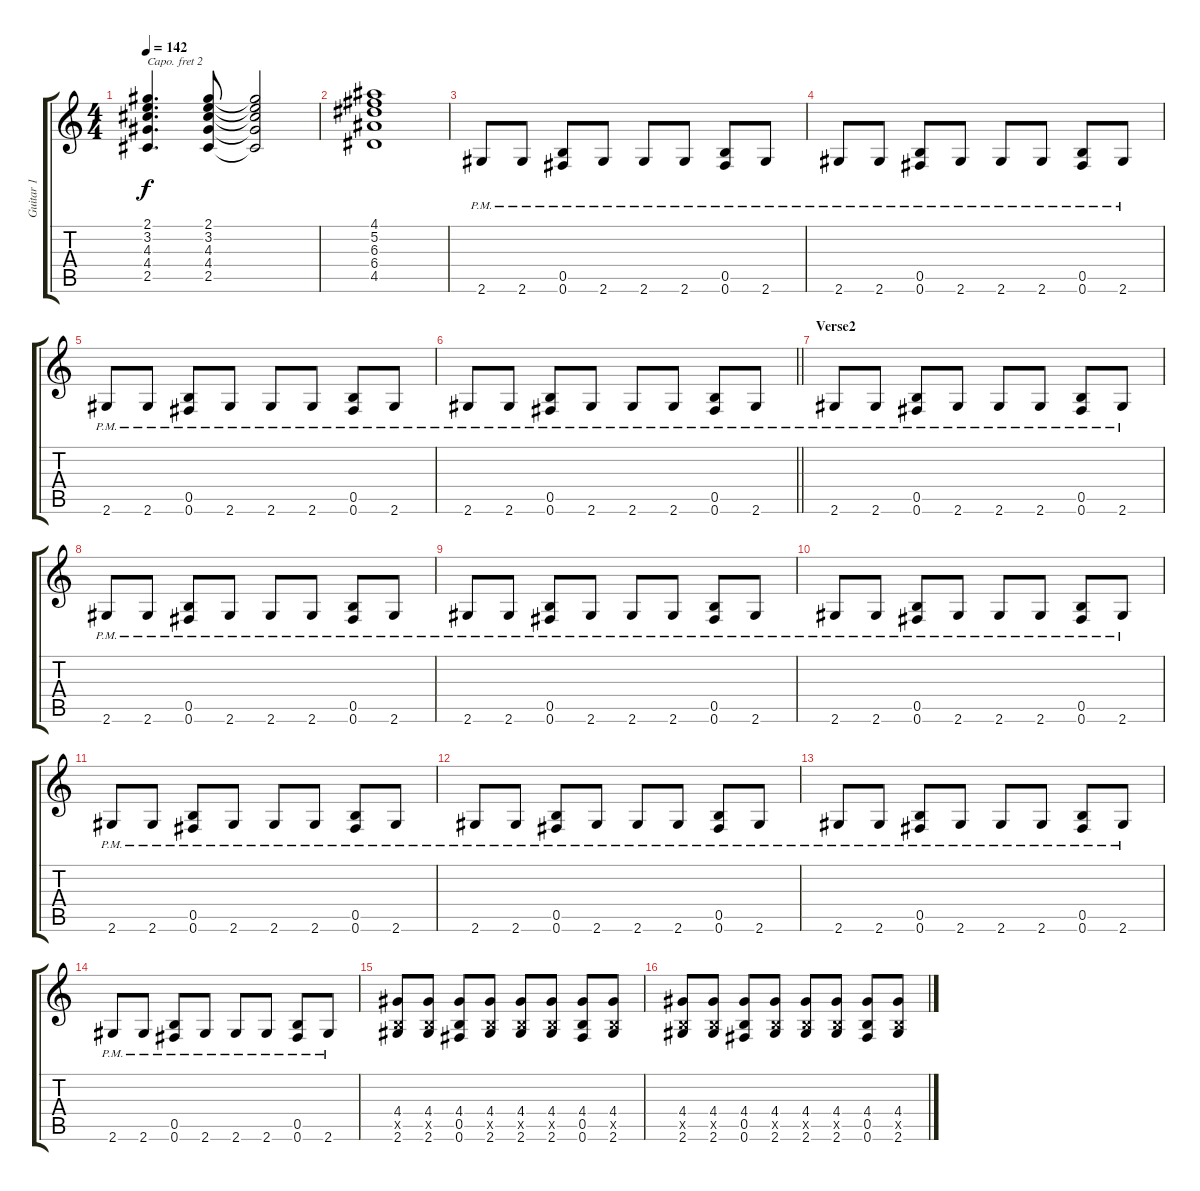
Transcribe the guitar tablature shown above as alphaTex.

\track ("Guitar 1" "Guitar 1") {instrument acousticguitarnylon}
\staff {score tabs}
\capo 2
\tuning (E4 B3 G3 D3 A2 E2) {hide}
\ts (4 4)
\tempo 142
\clef g2
\ks c
(2.1 3.2 4.3 4.4 2.5).4{d dy f} (2.1 3.2 4.3 4.4 2.5).8 (2.1{t} 3.2{t} 4.3{t} 4.4{t} 2.5{t}).2 |
(4.1 5.2 6.3 6.4 4.5).1 |
2.6{pm}.8 2.6{pm}.8 (0.5{pm} 0.6{pm}).8 2.6{pm}.8 2.6{pm}.8 2.6{pm}.8 (0.5{pm} 0.6{pm}).8 2.6{pm}.8 |
2.6{pm}.8 2.6{pm}.8 (0.5{pm} 0.6{pm}).8 2.6{pm}.8 2.6{pm}.8 2.6{pm}.8 (0.5{pm} 0.6{pm}).8 2.6{pm}.8 |
2.6{pm}.8 2.6{pm}.8 (0.5{pm} 0.6{pm}).8 2.6{pm}.8 2.6{pm}.8 2.6{pm}.8 (0.5{pm} 0.6{pm}).8 2.6{pm}.8 |
\barLineRight lightlight
2.6{pm}.8 2.6{pm}.8 (0.5{pm} 0.6{pm}).8 2.6{pm}.8 2.6{pm}.8 2.6{pm}.8 (0.5{pm} 0.6{pm}).8 2.6{pm}.8 |
\section ("" "Verse2")
2.6{pm}.8 2.6{pm}.8 (0.5{pm} 0.6{pm}).8 2.6{pm}.8 2.6{pm}.8 2.6{pm}.8 (0.5{pm} 0.6{pm}).8 2.6{pm}.8 |
2.6{pm}.8 2.6{pm}.8 (0.5{pm} 0.6{pm}).8 2.6{pm}.8 2.6{pm}.8 2.6{pm}.8 (0.5{pm} 0.6{pm}).8 2.6{pm}.8 |
2.6{pm}.8 2.6{pm}.8 (0.5{pm} 0.6{pm}).8 2.6{pm}.8 2.6{pm}.8 2.6{pm}.8 (0.5{pm} 0.6{pm}).8 2.6{pm}.8 |
2.6{pm}.8 2.6{pm}.8 (0.5{pm} 0.6{pm}).8 2.6{pm}.8 2.6{pm}.8 2.6{pm}.8 (0.5{pm} 0.6{pm}).8 2.6{pm}.8 |
2.6{pm}.8 2.6{pm}.8 (0.5{pm} 0.6{pm}).8 2.6{pm}.8 2.6{pm}.8 2.6{pm}.8 (0.5{pm} 0.6{pm}).8 2.6{pm}.8 |
2.6{pm}.8 2.6{pm}.8 (0.5{pm} 0.6{pm}).8 2.6{pm}.8 2.6{pm}.8 2.6{pm}.8 (0.5{pm} 0.6{pm}).8 2.6{pm}.8 |
2.6{pm}.8 2.6{pm}.8 (0.5{pm} 0.6{pm}).8 2.6{pm}.8 2.6{pm}.8 2.6{pm}.8 (0.5{pm} 0.6{pm}).8 2.6{pm}.8 |
2.6{pm}.8 2.6{pm}.8 (0.5{pm} 0.6{pm}).8 2.6{pm}.8 2.6{pm}.8 2.6{pm}.8 (0.5{pm} 0.6{pm}).8 2.6{pm}.8 |
(4.4 0.5{x} 2.6).8 (4.4 0.5{x} 2.6).8 (4.4 0.5 0.6).8 (4.4 0.5{x} 2.6).8 (4.4 0.5{x} 2.6).8 (4.4 0.5{x} 2.6).8 (4.4 0.5 0.6).8 (4.4 0.5{x} 2.6).8 |
(4.4 0.5{x} 2.6).8 (4.4 0.5{x} 2.6).8 (4.4 0.5 0.6).8 (4.4 0.5{x} 2.6).8 (4.4 0.5{x} 2.6).8 (4.4 0.5{x} 2.6).8 (4.4 0.5 0.6).8 (4.4 0.5{x} 2.6).8
